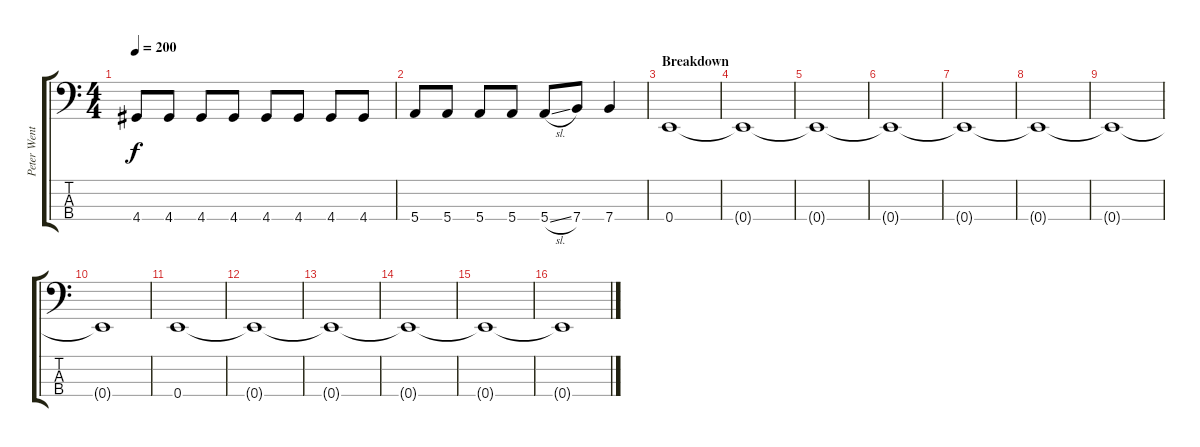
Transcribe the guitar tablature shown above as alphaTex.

\track ("Peter Wentz (Bass)" "Peter Went") {instrument electricbasspick}
\staff {score tabs}
\tuning (G2 D2 A1 E1) {hide}
\ts (4 4)
\tempo 200
\clef f4
\ks c
4.4.8{dy f} 4.4.8 4.4.8 4.4.8 4.4.8 4.4.8 4.4.8 4.4.8 |
5.4.8 5.4.8 5.4.8 5.4.8 5.4{sl}.8 7.4.8 7.4.4 |
\section ("" "Breakdown")
0.4.1 |
0.4{t}.1 |
0.4{t}.1 |
0.4{t}.1 |
0.4{t}.1 |
0.4{t}.1 |
0.4{t}.1 |
0.4{t}.1 |
0.4.1 |
0.4{t}.1 |
0.4{t}.1 |
0.4{t}.1 |
0.4{t}.1 |
0.4{t}.1
